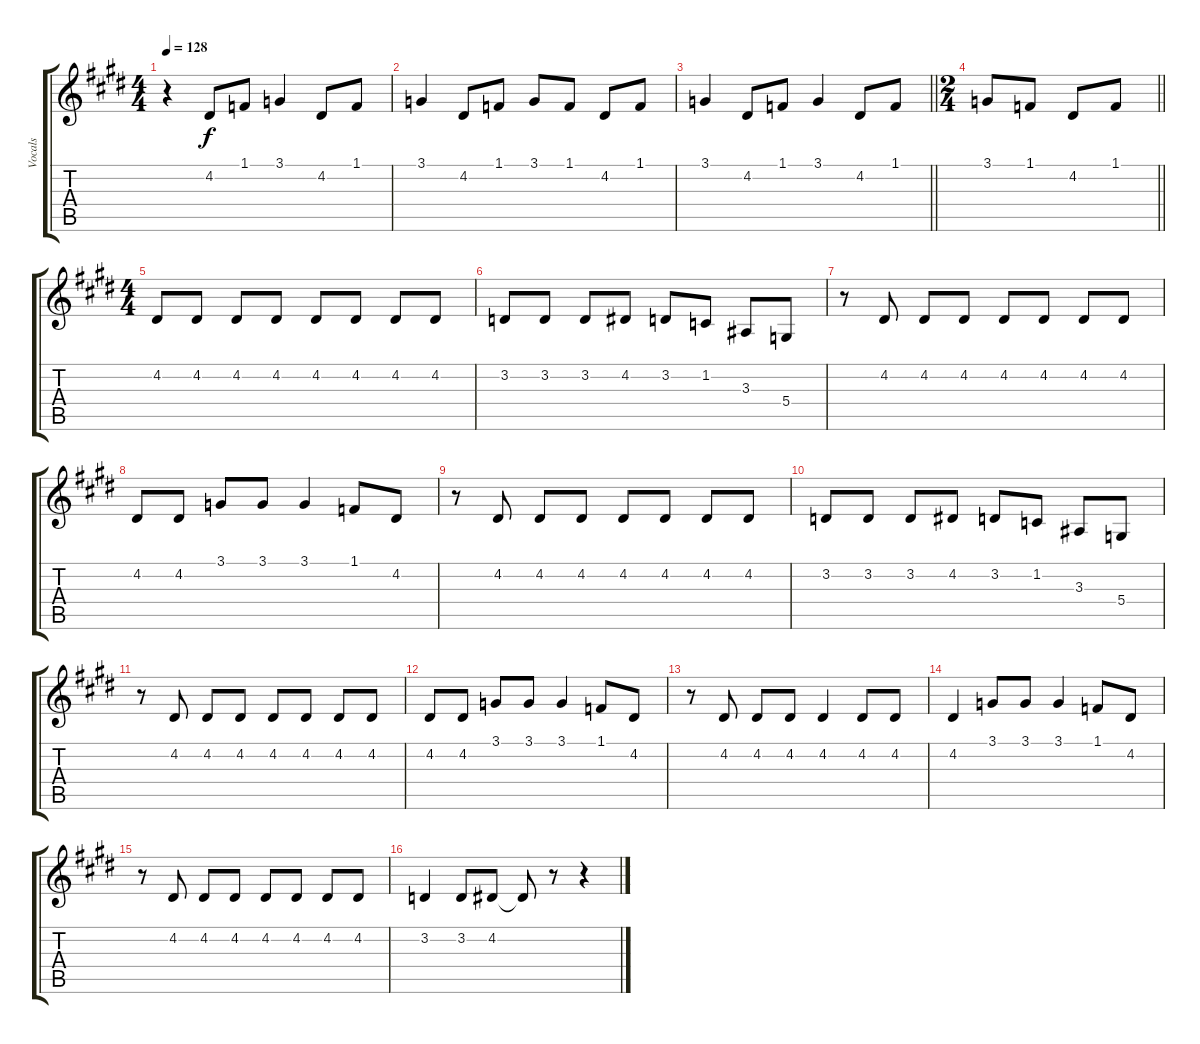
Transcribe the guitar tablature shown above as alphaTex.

\track ("Vocals" "Vocals") {instrument bassoon}
\staff {score tabs}
\tuning (E4 B3 G3 D3 A2 E2) {hide}
\ts (4 4)
\tempo 128
\clef g2
\ks e
r.4{dy f} 4.2.8 1.1.8 3.1.4 4.2.8 1.1.8 |
3.1.4 4.2.8 1.1.8 3.1.8 1.1.8 4.2.8 1.1.8 |
\barLineRight lightlight
3.1.4 4.2.8 1.1.8 3.1.4 4.2.8 1.1.8 |
\ts (2 4)
\barLineRight lightlight
3.1.8 1.1.8 4.2.8 1.1.8 |
\ts (4 4)
4.2.8 4.2.8 4.2.8 4.2.8 4.2.8 4.2.8 4.2.8 4.2.8 |
3.2.8 3.2.8 3.2.8 4.2.8 3.2.8 1.2.8 3.3.8 5.4.8 |
r.8 4.2.8 4.2.8 4.2.8 4.2.8 4.2.8 4.2.8 4.2.8 |
4.2.8 4.2.8 3.1.8 3.1.8 3.1.4 1.1.8 4.2.8 |
r.8 4.2.8 4.2.8 4.2.8 4.2.8 4.2.8 4.2.8 4.2.8 |
3.2.8 3.2.8 3.2.8 4.2.8 3.2.8 1.2.8 3.3.8 5.4.8 |
r.8 4.2.8 4.2.8 4.2.8 4.2.8 4.2.8 4.2.8 4.2.8 |
4.2.8 4.2.8 3.1.8 3.1.8 3.1.4 1.1.8 4.2.8 |
r.8 4.2.8 4.2.8 4.2.8 4.2.4 4.2.8 4.2.8 |
4.2.4 3.1.8 3.1.8 3.1.4 1.1.8 4.2.8 |
r.8 4.2.8 4.2.8 4.2.8 4.2.8 4.2.8 4.2.8 4.2.8 |
3.2.4 3.2.8 4.2.8 4.2{t}.8 r.8 r.4
